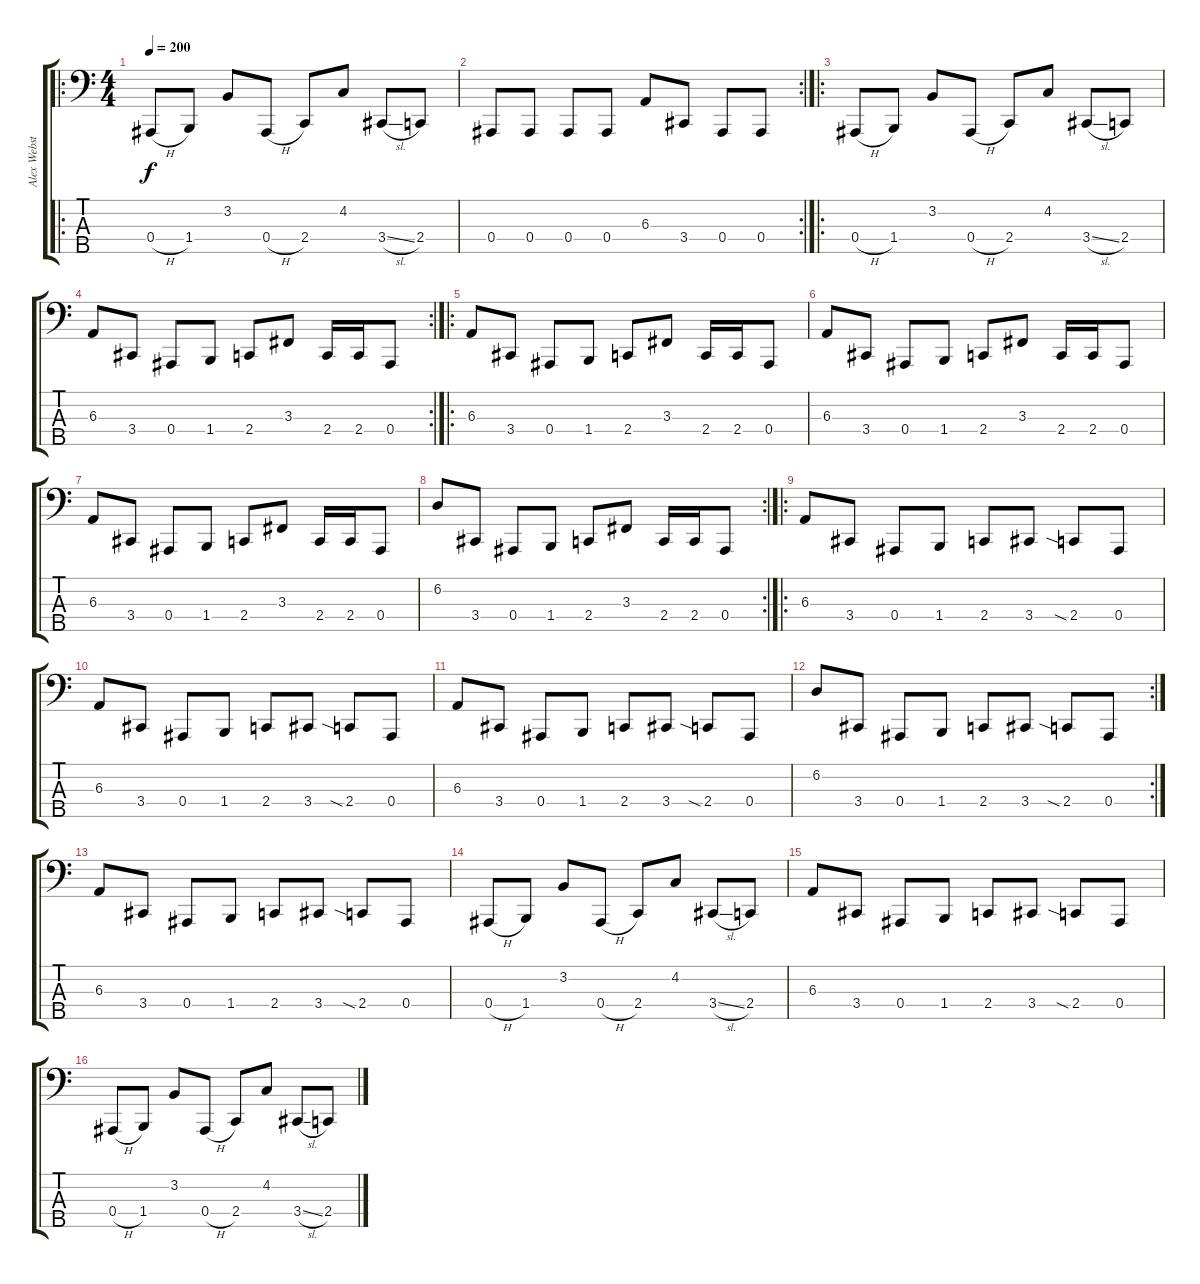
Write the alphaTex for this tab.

\track ("Alex Webster" "Alex Webst") {instrument electricbassfinger}
\staff {score tabs}
\tuning (Db2 Ab1 Eb1 Bb0 F0) {hide}
\ro
\ts (4 4)
\tempo 200
\clef f4
\ks c
0.4{h}.8{dy f} 1.4.8 3.2.8 0.4{h}.8 2.4.8 4.2.8 3.4{sl}.8 2.4.8 |
\rc 2
0.4.8 0.4.8 0.4.8 0.4.8 6.3.8 3.4.8 0.4.8 0.4.8 |
\ro
0.4{h}.8 1.4.8 3.2.8 0.4{h}.8 2.4.8 4.2.8 3.4{sl}.8 2.4.8 |
\rc 2
6.3.8 3.4.8 0.4.8 1.4.8 2.4.8 3.3.8 2.4.16 2.4.16 0.4.8 |
\ro
6.3.8 3.4.8 0.4.8 1.4.8 2.4.8 3.3.8 2.4.16 2.4.16 0.4.8 |
6.3.8 3.4.8 0.4.8 1.4.8 2.4.8 3.3.8 2.4.16 2.4.16 0.4.8 |
6.3.8 3.4.8 0.4.8 1.4.8 2.4.8 3.3.8 2.4.16 2.4.16 0.4.8 |
\rc 2
6.2.8 3.4.8 0.4.8 1.4.8 2.4.8 3.3.8 2.4.16 2.4.16 0.4.8 |
\ro
6.3.8 3.4.8 0.4.8 1.4.8 2.4.8 3.4.8 2.4{sia}.8 0.4.8 |
6.3.8 3.4.8 0.4.8 1.4.8 2.4.8 3.4.8 2.4{sia}.8 0.4.8 |
6.3.8 3.4.8 0.4.8 1.4.8 2.4.8 3.4.8 2.4{sia}.8 0.4.8 |
\rc 2
6.2.8 3.4.8 0.4.8 1.4.8 2.4.8 3.4.8 2.4{sia}.8 0.4.8 |
6.3.8 3.4.8 0.4.8 1.4.8 2.4.8 3.4.8 2.4{sia}.8 0.4.8 |
0.4{h}.8 1.4.8 3.2.8 0.4{h}.8 2.4.8 4.2.8 3.4{sl}.8 2.4.8 |
6.3.8 3.4.8 0.4.8 1.4.8 2.4.8 3.4.8 2.4{sia}.8 0.4.8 |
0.4{h}.8 1.4.8 3.2.8 0.4{h}.8 2.4.8 4.2.8 3.4{sl}.8 2.4.8
